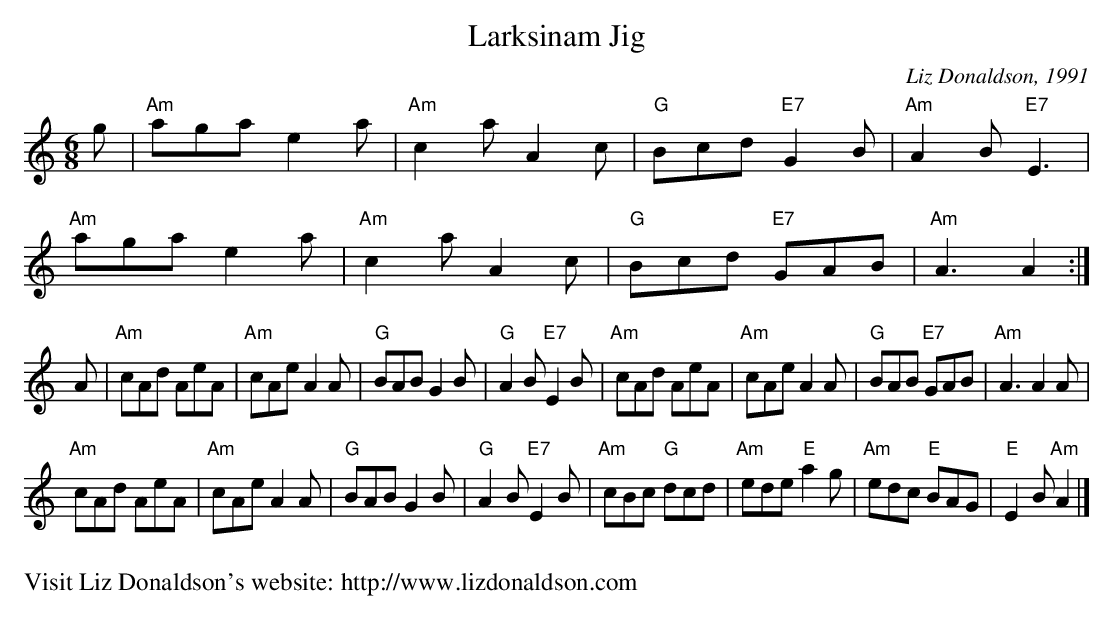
X:1
T:Larksinam Jig
C:Liz Donaldson, 1991
M:6/8
K:Am
g|"Am"aga e2 a|"Am"c2 a A2c|"G"Bcd "E7"G2B|"Am"A2B "E7"E3|
"Am"aga e2 a|"Am"c2 a A2c|"G"Bcd "E7"GAB|"Am"A3 A2:|
A|"Am"cAd AeA|"Am"cAe A2A|"G"BAB G2 B|"G"A2B "E7"E2B|\
"Am"cAd AeA|"Am"cAe A2A|"G"BAB "E7"GAB|"Am"A3 A2 A|
"Am"cAd AeA|"Am"cAe A2A|"G"BAB G2 B|"G"A2B "E7"E2B|\
"Am"cBc "G"dcd| "Am"ede "E"a2 g|"Am"edc "E"BAG| "E"E2 B "Am"A2|]
